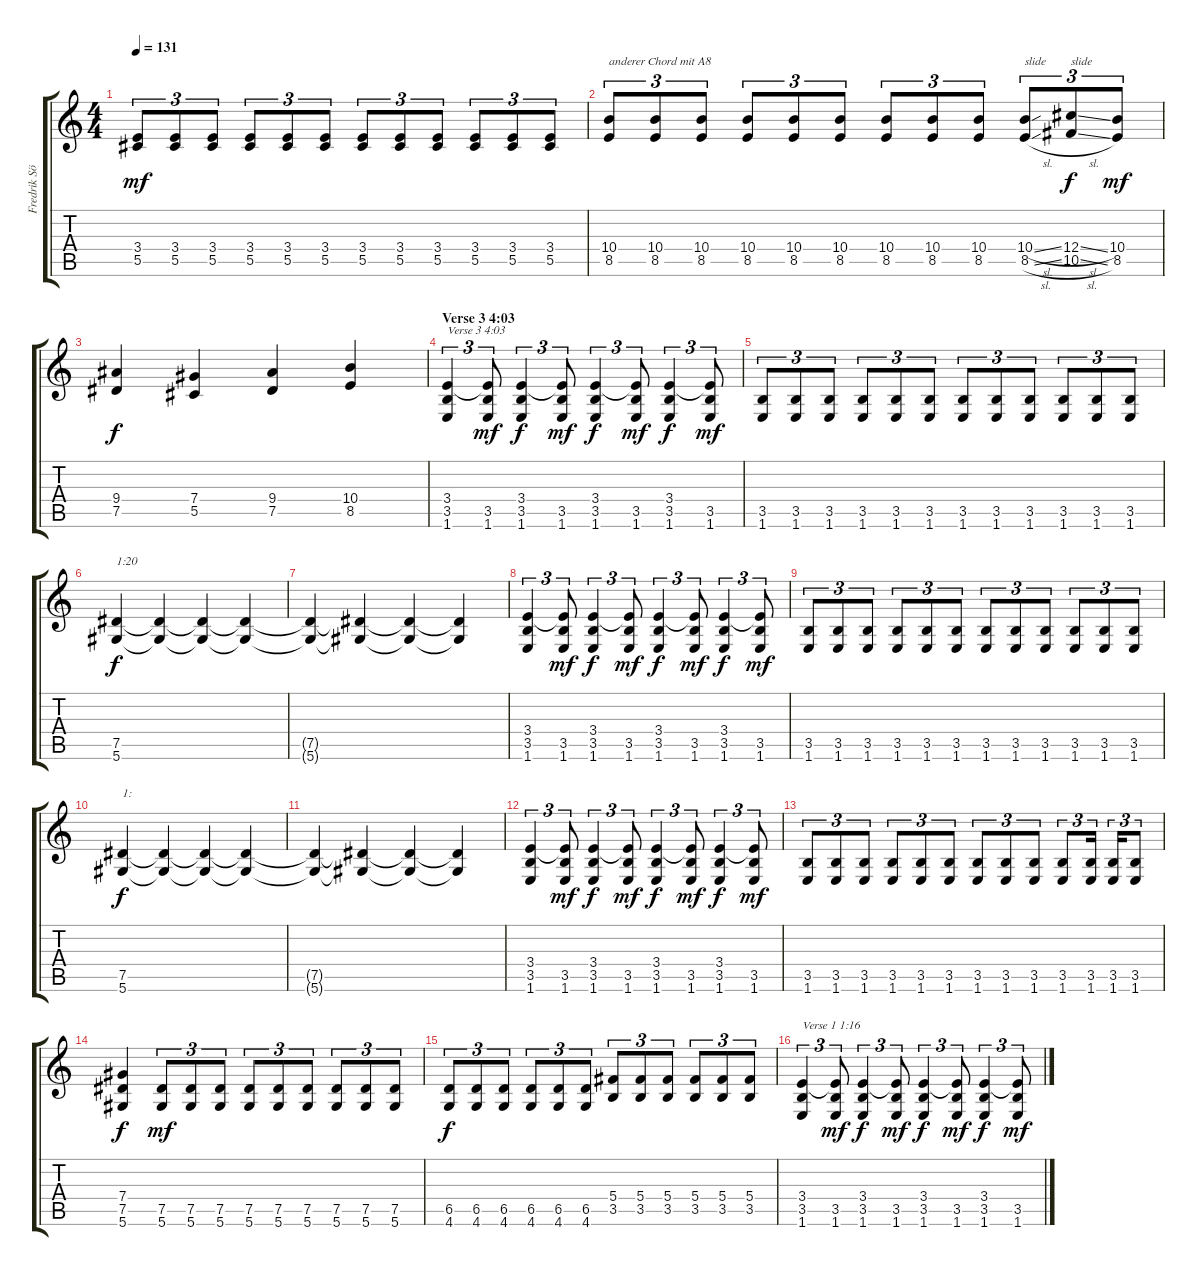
\track ("Fredrik Söderberg (D# Tuning)" "Fredrik Sö") {instrument overdrivenguitar}
\staff {score tabs}
\tuning (Eb4 Bb3 Gb3 Db3 Ab2 Eb2) {hide}
\ts (4 4)
\tempo 131
\clef g2
\ks c
(3.4 5.5).8{tu (3 2) dy mf} (3.4 5.5).8{tu (3 2)} (3.4 5.5).8{tu (3 2)} (3.4 5.5).8{tu (3 2)} (3.4 5.5).8{tu (3 2)} (3.4 5.5).8{tu (3 2)} (3.4 5.5).8{tu (3 2)} (3.4 5.5).8{tu (3 2)} (3.4 5.5).8{tu (3 2)} (3.4 5.5).8{tu (3 2)} (3.4 5.5).8{tu (3 2)} (3.4 5.5).8{tu (3 2)} |
(10.4 8.5).8{tu (3 2) txt "anderer Chord mit A8"} (10.4 8.5).8{tu (3 2)} (10.4 8.5).8{tu (3 2)} (10.4 8.5).8{tu (3 2)} (10.4 8.5).8{tu (3 2)} (10.4 8.5).8{tu (3 2)} (10.4 8.5).8{tu (3 2)} (10.4 8.5).8{tu (3 2)} (10.4 8.5).8{tu (3 2)} (10.4{sl} 8.5{sl}).8{tu (3 2) txt "slide"} (12.4{sl} 10.5{sl}).8{tu (3 2) txt "slide" dy f} (10.4 8.5).8{tu (3 2) dy mf} |
(9.4 7.5).4{dy f} (7.4 5.5).4 (9.4 7.5).4 (10.4 8.5).4 |
\section ("" "Verse 3 4:03")
(3.4 3.5 1.6).4{tu (3 2) txt "Verse 3 4:03"} (3.4{t} 3.5 1.6).8{tu (3 2) dy mf} (3.4 3.5 1.6).4{tu (3 2) dy f} (3.4{t} 3.5 1.6).8{tu (3 2) dy mf} (3.4 3.5 1.6).4{tu (3 2) dy f} (3.4{t} 3.5 1.6).8{tu (3 2) dy mf} (3.4 3.5 1.6).4{tu (3 2) dy f} (3.4{t} 3.5 1.6).8{tu (3 2) dy mf} |
(3.5 1.6).8{tu (3 2)} (3.5 1.6).8{tu (3 2)} (3.5 1.6).8{tu (3 2)} (3.5 1.6).8{tu (3 2)} (3.5 1.6).8{tu (3 2)} (3.5 1.6).8{tu (3 2)} (3.5 1.6).8{tu (3 2)} (3.5 1.6).8{tu (3 2)} (3.5 1.6).8{tu (3 2)} (3.5 1.6).8{tu (3 2)} (3.5 1.6).8{tu (3 2)} (3.5 1.6).8{tu (3 2)} |
(7.5 5.6).4{txt "1:20" dy f} (7.5{t} 5.6{t}).4 (7.5{t} 5.6{t}).4 (7.5{t} 5.6{t}).4 |
(7.5{t} 5.6{t}).4 (7.5{t} 5.6{t}).4 (7.5{t} 5.6{t}).4 (7.5{t} 5.6{t}).4 |
(3.4 3.5 1.6).4{tu (3 2)} (3.4{t} 3.5 1.6).8{tu (3 2) dy mf} (3.4 3.5 1.6).4{tu (3 2) dy f} (3.4{t} 3.5 1.6).8{tu (3 2) dy mf} (3.4 3.5 1.6).4{tu (3 2) dy f} (3.4{t} 3.5 1.6).8{tu (3 2) dy mf} (3.4 3.5 1.6).4{tu (3 2) dy f} (3.4{t} 3.5 1.6).8{tu (3 2) dy mf} |
(3.5 1.6).8{tu (3 2)} (3.5 1.6).8{tu (3 2)} (3.5 1.6).8{tu (3 2)} (3.5 1.6).8{tu (3 2)} (3.5 1.6).8{tu (3 2)} (3.5 1.6).8{tu (3 2)} (3.5 1.6).8{tu (3 2)} (3.5 1.6).8{tu (3 2)} (3.5 1.6).8{tu (3 2)} (3.5 1.6).8{tu (3 2)} (3.5 1.6).8{tu (3 2)} (3.5 1.6).8{tu (3 2)} |
(7.5 5.6).4{txt "1:" dy f} (7.5{t} 5.6{t}).4 (7.5{t} 5.6{t}).4 (7.5{t} 5.6{t}).4 |
(7.5{t} 5.6{t}).4 (7.5{t} 5.6{t}).4 (7.5{t} 5.6{t}).4 (7.5{t} 5.6{t}).4 |
(3.4 3.5 1.6).4{tu (3 2)} (3.4{t} 3.5 1.6).8{tu (3 2) dy mf} (3.4 3.5 1.6).4{tu (3 2) dy f} (3.4{t} 3.5 1.6).8{tu (3 2) dy mf} (3.4 3.5 1.6).4{tu (3 2) dy f} (3.4{t} 3.5 1.6).8{tu (3 2) dy mf} (3.4 3.5 1.6).4{tu (3 2) dy f} (3.4{t} 3.5 1.6).8{tu (3 2) dy mf} |
(3.5 1.6).8{tu (3 2)} (3.5 1.6).8{tu (3 2)} (3.5 1.6).8{tu (3 2)} (3.5 1.6).8{tu (3 2)} (3.5 1.6).8{tu (3 2)} (3.5 1.6).8{tu (3 2)} (3.5 1.6).8{tu (3 2)} (3.5 1.6).8{tu (3 2)} (3.5 1.6).8{tu (3 2)} (3.5 1.6).8{tu (3 2)} (3.5 1.6).16{tu (3 2)} (3.5 1.6).16{tu (3 2)} (3.5 1.6).8{tu (3 2)} |
(7.4 7.5 5.6).4{dy f} (7.5 5.6).8{tu (3 2) dy mf} (7.5 5.6).8{tu (3 2)} (7.5 5.6).8{tu (3 2)} (7.5 5.6).8{tu (3 2)} (7.5 5.6).8{tu (3 2)} (7.5 5.6).8{tu (3 2)} (7.5 5.6).8{tu (3 2)} (7.5 5.6).8{tu (3 2)} (7.5 5.6).8{tu (3 2)} |
(6.5 4.6).8{tu (3 2) dy f} (6.5 4.6).8{tu (3 2)} (6.5 4.6).8{tu (3 2)} (6.5 4.6).8{tu (3 2)} (6.5 4.6).8{tu (3 2)} (6.5 4.6).8{tu (3 2)} (5.4 3.5).8{tu (3 2)} (5.4 3.5).8{tu (3 2)} (5.4 3.5).8{tu (3 2)} (5.4 3.5).8{tu (3 2)} (5.4 3.5).8{tu (3 2)} (5.4 3.5).8{tu (3 2)} |
(3.4 3.5 1.6).4{tu (3 2) txt "Verse 1 1:16"} (3.4{t} 3.5 1.6).8{tu (3 2) dy mf} (3.4 3.5 1.6).4{tu (3 2) dy f} (3.4{t} 3.5 1.6).8{tu (3 2) dy mf} (3.4 3.5 1.6).4{tu (3 2) dy f} (3.4{t} 3.5 1.6).8{tu (3 2) dy mf} (3.4 3.5 1.6).4{tu (3 2) dy f} (3.4{t} 3.5 1.6).8{tu (3 2) dy mf}
